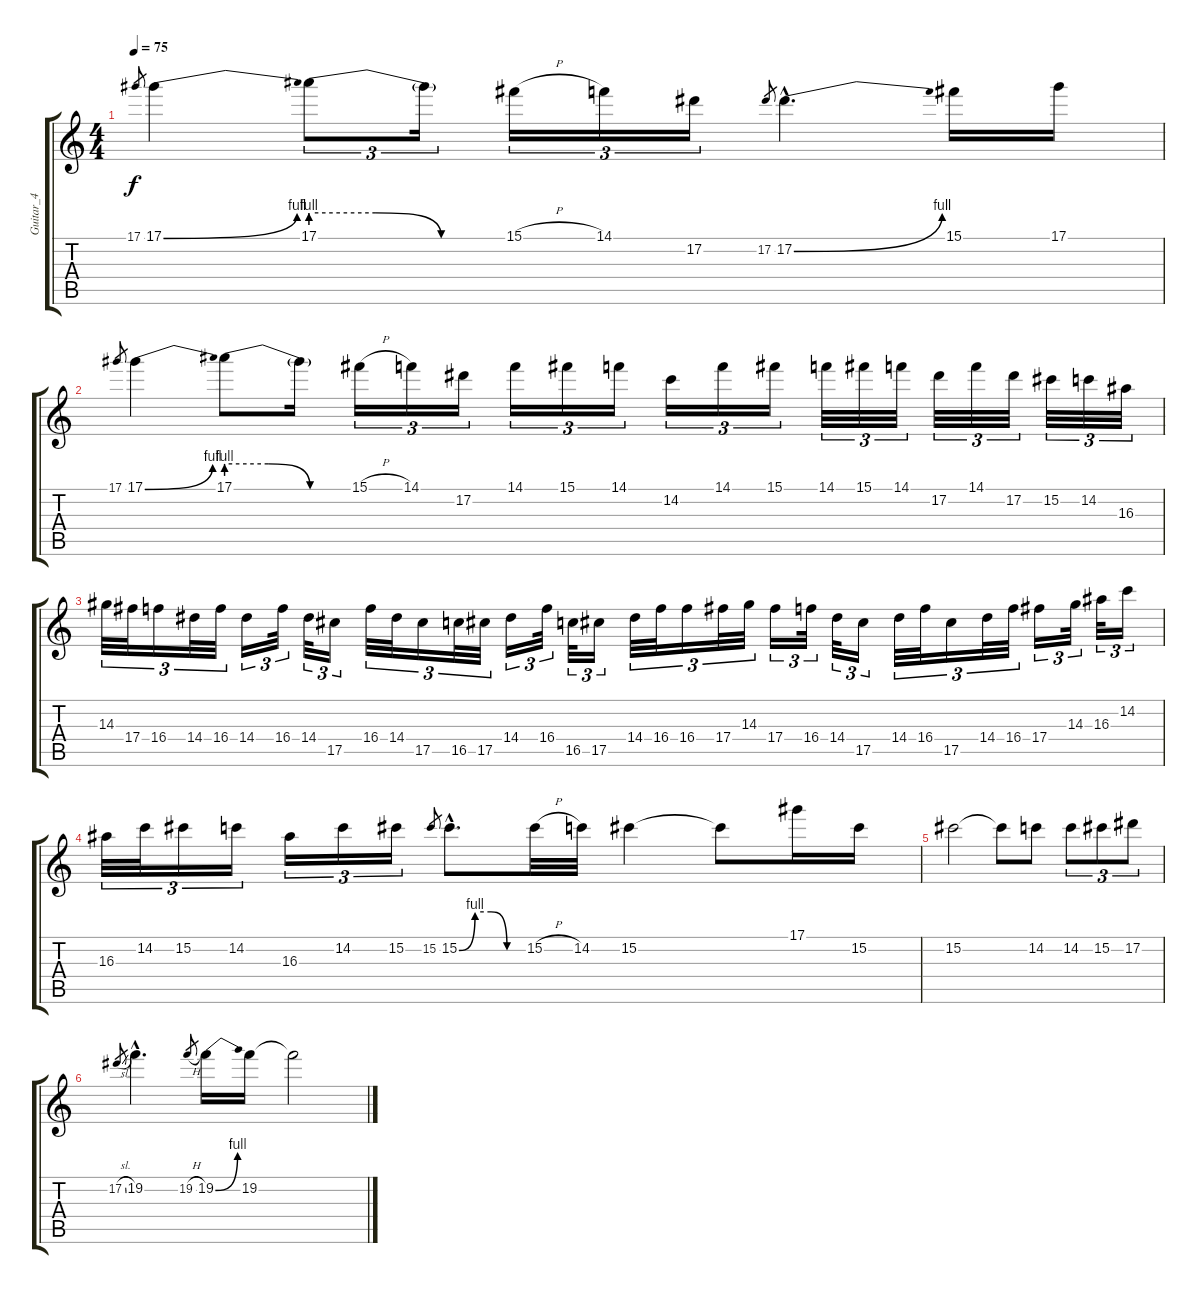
\track ("Guitar_4" "Guitar_4") {instrument distortionguitar}
\staff {score tabs}
\tuning (Eb4 Bb3 Gb3 Db3 Ab2 Eb2) {hide}
\ts (4 4)
\tempo 75
\clef g2
\ks c
17.1.8{gr dy f} 17.1{be (bend 0 0 60 4)}.4 17.1{be (custom 0 4 20 4 40 0 60 0)}.8{tu (3 2)} 17.1{t}.16{tu (3 2)} 15.1{h}.16{tu (3 2)} 14.1.16{tu (3 2)} 17.2.16{tu (3 2)} 17.2.8{gr} 17.2{be (bend 0 0 60 4) hac}.4{d} 15.1.16 17.1.16 |
17.1.8{gr} 17.1{be (bend 0 0 60 4)}.4 17.1{be (custom 0 4 20 4 40 0 60 0)}.8 17.1{t}.16 15.1{h}.16{tu (3 2)} 14.1.16{tu (3 2)} 17.2.16{tu (3 2)} 14.1.16{tu (3 2)} 15.1.16{tu (3 2)} 14.1.16{tu (3 2)} 14.2.16{tu (3 2)} 14.1.16{tu (3 2)} 15.1.16{tu (3 2)} 14.1.32{tu (3 2)} 15.1.32{tu (3 2)} 14.1.32{tu (3 2)} 17.2.32{tu (3 2)} 14.1.32{tu (3 2)} 17.2.32{tu (3 2)} 15.2.32{tu (3 2)} 14.2.32{tu (3 2)} 16.3.32{tu (3 2)} |
14.3.32{tu (3 2)} 17.4.32{tu (3 2)} 16.4.16{tu (3 2)} 14.4.32{tu (3 2)} 16.4.32{tu (3 2)} 14.4.16{tu (3 2)} 16.4.32{tu (3 2)} 14.4.32{tu (3 2)} 17.5.16{tu (3 2)} 16.4.32{tu (3 2)} 14.4.32{tu (3 2)} 17.5.16{tu (3 2)} 16.5.32{tu (3 2)} 17.5.32{tu (3 2)} 14.4.16{tu (3 2)} 16.4.32{tu (3 2)} 16.5.32{tu (3 2)} 17.5.16{tu (3 2)} 14.4.32{tu (3 2)} 16.4.32{tu (3 2)} 16.4.16{tu (3 2)} 17.4.32{tu (3 2)} 14.3.32{tu (3 2)} 17.4.16{tu (3 2)} 16.4.32{tu (3 2)} 14.4.32{tu (3 2)} 17.5.16{tu (3 2)} 14.4.32{tu (3 2)} 16.4.32{tu (3 2)} 17.5.16{tu (3 2)} 14.4.32{tu (3 2)} 16.4.32{tu (3 2)} 17.4.16{tu (3 2)} 14.3.32{tu (3 2)} 16.3.32{tu (3 2)} 14.2.16{tu (3 2)} |
16.3.32{tu (3 2)} 14.2.32{tu (3 2)} 15.2.16{tu (3 2)} 14.2.16{tu (3 2)} 16.3.16{tu (3 2)} 14.2.16{tu (3 2)} 15.2.16{tu (3 2)} 15.2.8{gr} 15.2{be (custom 0 0 15 4 30 4 45 0 60 0) hac}.8{d} 15.2{h}.32 14.2.32 15.2.4 15.2{t}.8 17.1.16 15.2.16 |
15.2.2 15.2{t}.8 14.2.8 14.2.8{tu (3 2)} 15.2.8{tu (3 2)} 17.2.8{tu (3 2)} |
17.2{sl}.8{gr} 19.2{hac}.4{d} 19.2{h}.8{gr} 19.2{be (bend 0 0 60 4)}.16 19.2.16 19.2{t}.2
